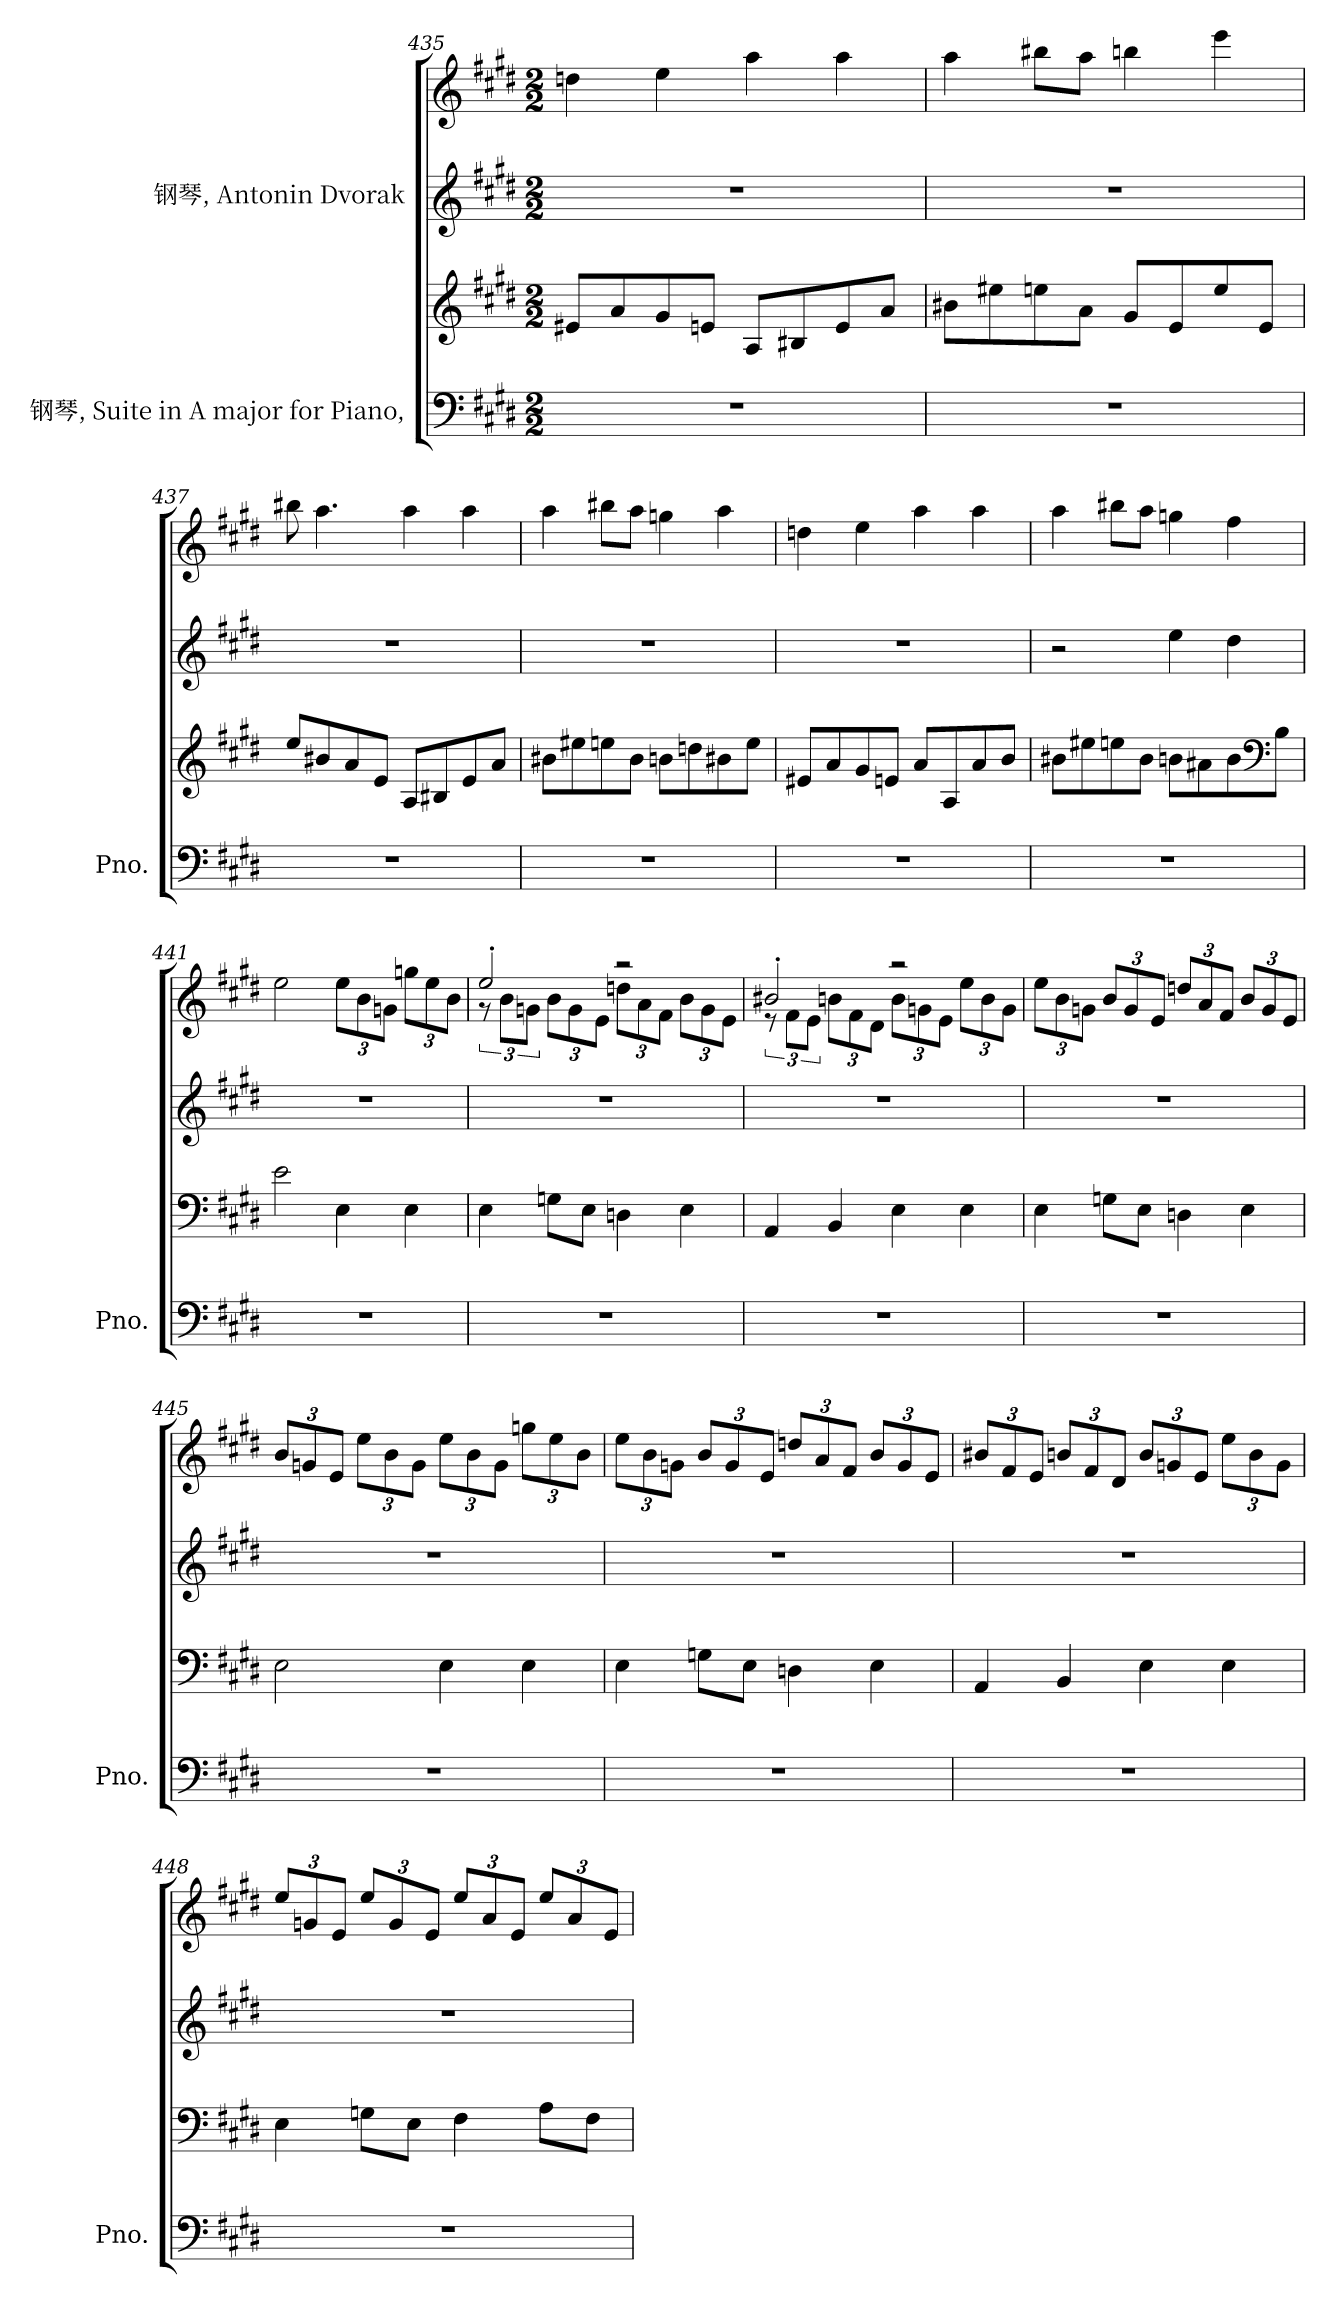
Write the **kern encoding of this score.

**kern	**kern	**kern	**kern
*part2	*part2	*part1	*part1
*staff4	*staff3	*staff2	*staff1
*I"钢琴, Suite in A major for Piano,	*	*I"钢琴, Antonin Dvorak	*
*I'Pno.	*	*	*
*clefF4	*clefG2	*clefG2	*clefG2
*k[f#c#g#d#]	*k[f#c#g#d#]	*k[f#c#g#d#]	*k[f#c#g#d#]
*M2/2	*M2/2	*M2/2	*M2/2
=435	=435	=435	=435
1r	8e#X/L	1r	4ddn\
.	8a/	.	.
*	*	*	*MM195
.	8g#/	.	4ee\
.	8en/J	.	.
*	*	*	*MM200
.	8A/L	.	4aa\
.	8B#X/	.	.
.	8e/	.	4aa\
.	8a/J	.	.
=436	=436	=436	=436
1r	8b#X\L	1r	4aa\
.	8ee#X\	.	.
.	8een\	.	8bb#X\L
.	8a\J	.	8aa\J
.	8g#/L	.	4bbn\
.	8e/	.	.
.	8ee/	.	4eee\
.	8e/J	.	.
!!LO:LB:g=z
=437	=437	=437	=437
1r	8ee/L	1r	8bb#X\
.	8b#X/	.	4.aa\
.	8a/	.	.
.	8e/J	.	.
*	*	*	*MM200
.	8A/L	.	4aa\
.	8B#X/	.	.
.	8e/	.	4aa\
.	8a/J	.	.
=438	=438	=438	=438
1r	8b#X\L	1r	4aa\
.	8ee#X\	.	.
.	8een\	.	8bb#X\L
.	8b#\J	.	8aa\J
.	8bn\L	.	4ggn\
.	8ddn\	.	.
.	8b#X\	.	4aa\
.	8ee\J	.	.
=439	=439	=439	=439
1r	8e#X/L	1r	4ddn\
.	8a/	.	.
*	*	*	*MM195
.	8g#/	.	4ee\
.	8en/J	.	.
*	*	*	*MM200
.	8a/L	.	4aa\
.	8A/	.	.
.	8a/	.	4aa\
.	8b/J	.	.
!!LO:LB:g=z
=440	=440	=440	=440
1r	8b#X\L	2r	4aa\
.	8ee#X\	.	.
.	8een\	.	8bb#X\L
.	8b#\J	.	8aa\J
.	8bn\L	4ee\	4ggn\
.	8a#X\	.	.
.	8b\	4dd#\	4ff#\
*	*clefF4	*	*
.	8B\J	.	.
=441	=441	=441	=441
*	*	*	*MM170
1r	2e\	1r	2ee\
*	*	*	*Xbrackettup
*	*	*	*MM200
.	4E\	.	12ee\L
.	.	.	12b\
.	.	.	12gn\J
.	4E\	.	12ggn\L
.	.	.	12ee\
.	.	.	12b\J
=442	=442	=442	=442
*	*	*	*^
*	*	*	*	*brackettup
1r	4E\	1r	2ee'/	12r
.	.	.	.	12b\L
.	.	.	.	12gn\J
*	*	*	*	*Xbrackettup
.	8Gn\L	.	.	12b\L
.	.	.	.	12g\
.	8E\J	.	.	.
.	.	.	.	12e\J
.	4Dn\	.	2r	12ddn\L
.	.	.	.	12a\
.	.	.	.	12f#\J
.	4E\	.	.	12b\L
.	.	.	.	12g\
.	.	.	.	12e\J
!!LO:PB:g=z	!!
=443	=443	=443	=443	=443
*	*	*	*	*brackettup
1r	4AA/	1r	2b#X'/	12r
.	.	.	.	12f#\L
.	.	.	.	12e\J
*	*	*	*	*Xbrackettup
*	*	*	*MM195	*
.	4BB/	.	.	12bn\L
.	.	.	.	12f#\
.	.	.	.	12d#\J
*	*	*	*MM200	*
.	4E\	.	2r	12b\L
.	.	.	.	12gn\
.	.	.	.	12e\J
.	4E\	.	.	12ee\L
.	.	.	.	12b\
.	.	.	.	12g\J
*	*	*	*v	*v
=444	=444	=444	=444
1r	4E\	1r	12ee\L
.	.	.	12b\
.	.	.	12gn\J
.	8Gn\L	.	12b/L
.	.	.	12g/
.	8E\J	.	.
.	.	.	12e/J
.	4Dn\	.	12ddn/L
.	.	.	12a/
.	.	.	12f#/J
.	4E\	.	12b/L
.	.	.	12g/
.	.	.	12e/J
=445	=445	=445	=445
*	*	*	*MM195
1r	2E\	1r	12b/L
.	.	.	12gn/
.	.	.	12e/J
.	.	.	12ee\L
.	.	.	12b\
.	.	.	12g\J
*	*	*	*MM200
.	4E\	.	12ee\L
.	.	.	12b\
.	.	.	12g\J
.	4E\	.	12ggn\L
.	.	.	12ee\
.	.	.	12b\J
!!LO:LB:g=z
=446	=446	=446	=446
1r	4E\	1r	12ee\L
.	.	.	12b\
.	.	.	12gn\J
.	8Gn\L	.	12b/L
.	.	.	12g/
.	8E\J	.	.
.	.	.	12e/J
.	4Dn\	.	12ddn/L
.	.	.	12a/
.	.	.	12f#/J
.	4E\	.	12b/L
.	.	.	12g/
.	.	.	12e/J
=447	=447	=447	=447
1r	4AA/	1r	12b#X/L
.	.	.	12f#/
.	.	.	12e/J
*	*	*	*MM195
.	4BB/	.	12bn/L
.	.	.	12f#/
.	.	.	12d#/J
*	*	*	*MM200
.	4E\	.	12b/L
.	.	.	12gn/
.	.	.	12e/J
.	4E\	.	12ee\L
.	.	.	12b\
.	.	.	12g\J
=448	=448	=448	=448
1r	4E\	1r	12ee/L
.	.	.	12gn/
.	.	.	12e/J
.	8Gn\L	.	12ee/L
.	.	.	12g/
.	8E\J	.	.
.	.	.	12e/J
.	4F#\	.	12ee/L
.	.	.	12a/
.	.	.	12e/J
.	8A\L	.	12ee/L
.	.	.	12a/
.	8F#\J	.	.
.	.	.	12e/J
=	=	=	=
*-	*-	*-	*-
